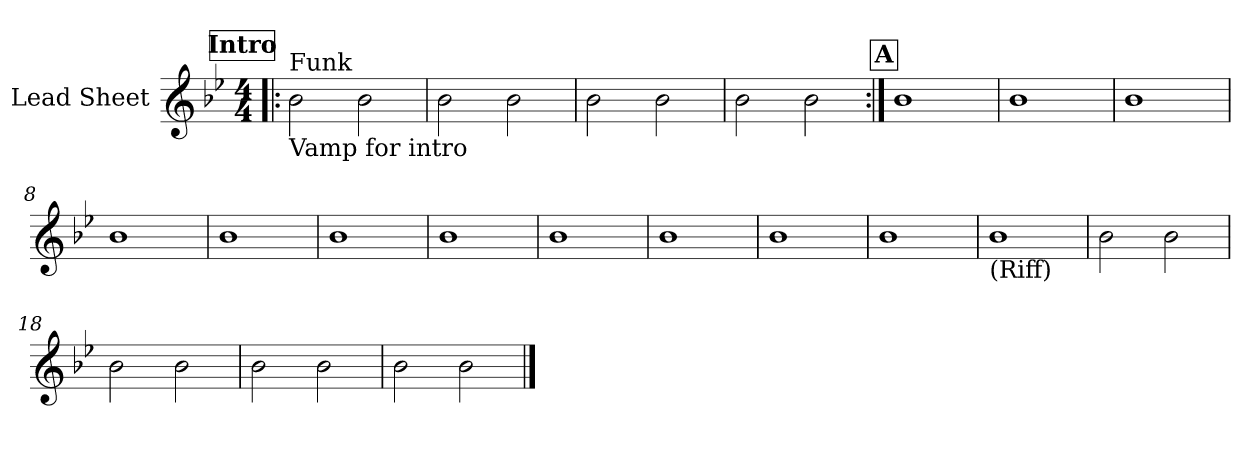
**kern
*part1
*staff1
*I"Lead Sheet
*clefG2
*k[b-e-]
*B-:
*M4/4
!!LO:REH:place=s1:a:fs=14:t=Intro
=1!|:
!LO:TX:a:t=Funk
!LO:TX:b:t=Vamp for intro
2b-\
2b-\
=2
2b-\
2b-\
=3
2b-\
2b-\
=4
2b-\
2b-\
!!LO:LB:g=z
!!LO:REH:place=s1:a:fs=14:t=A
=5:|!
1b-
=6
1b-
=7
1b-
=8
1b-
!!LO:LB:g=z
=9
1b-
=10
1b-
=11
1b-
=12
1b-
!!LO:LB:g=z
=13
1b-
=14
1b-
=15
1b-
=16
!LO:TX:b:t=(Riff)
1b-
!!LO:LB:g=z
=17
2b-\
2b-\
=18
2b-\
2b-\
=19
2b-\
2b-\
=20
2b-\
2b-\
==
*-
